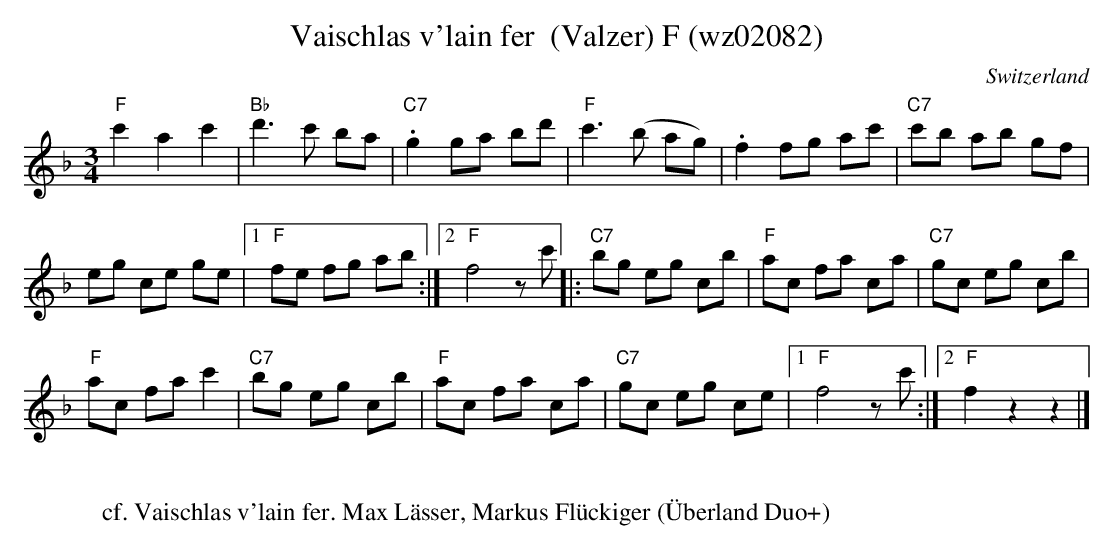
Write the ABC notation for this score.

X:1
T:Vaischlas v'lain fer  (Valzer) F (wz02082)
O:Switzerland
M:3/4
L:1/8
K:F major
"F"c'2a2c'2 | "Bb"d'3c' ba | "C7".g2ga bd' | "F"c'3 (b ag) | .f2fg ac' | "C7"c'b ab gf |
eg ce ge |1 "F"fe fg ab :|2 "F"f4zc' |: "C7"bg eg cb | "F"ac fa ca | "C7"gc eg cb |
"F"ac fac'2 | "C7"bg eg cb | "F"ac fa ca | "C7"gc eg ce |1 "F"f4zc' :|2 "F"f2z2z2 |]
W:
W: cf. Vaischlas v'lain fer. Max Lässer, Markus Flückiger (Überland Duo+)
